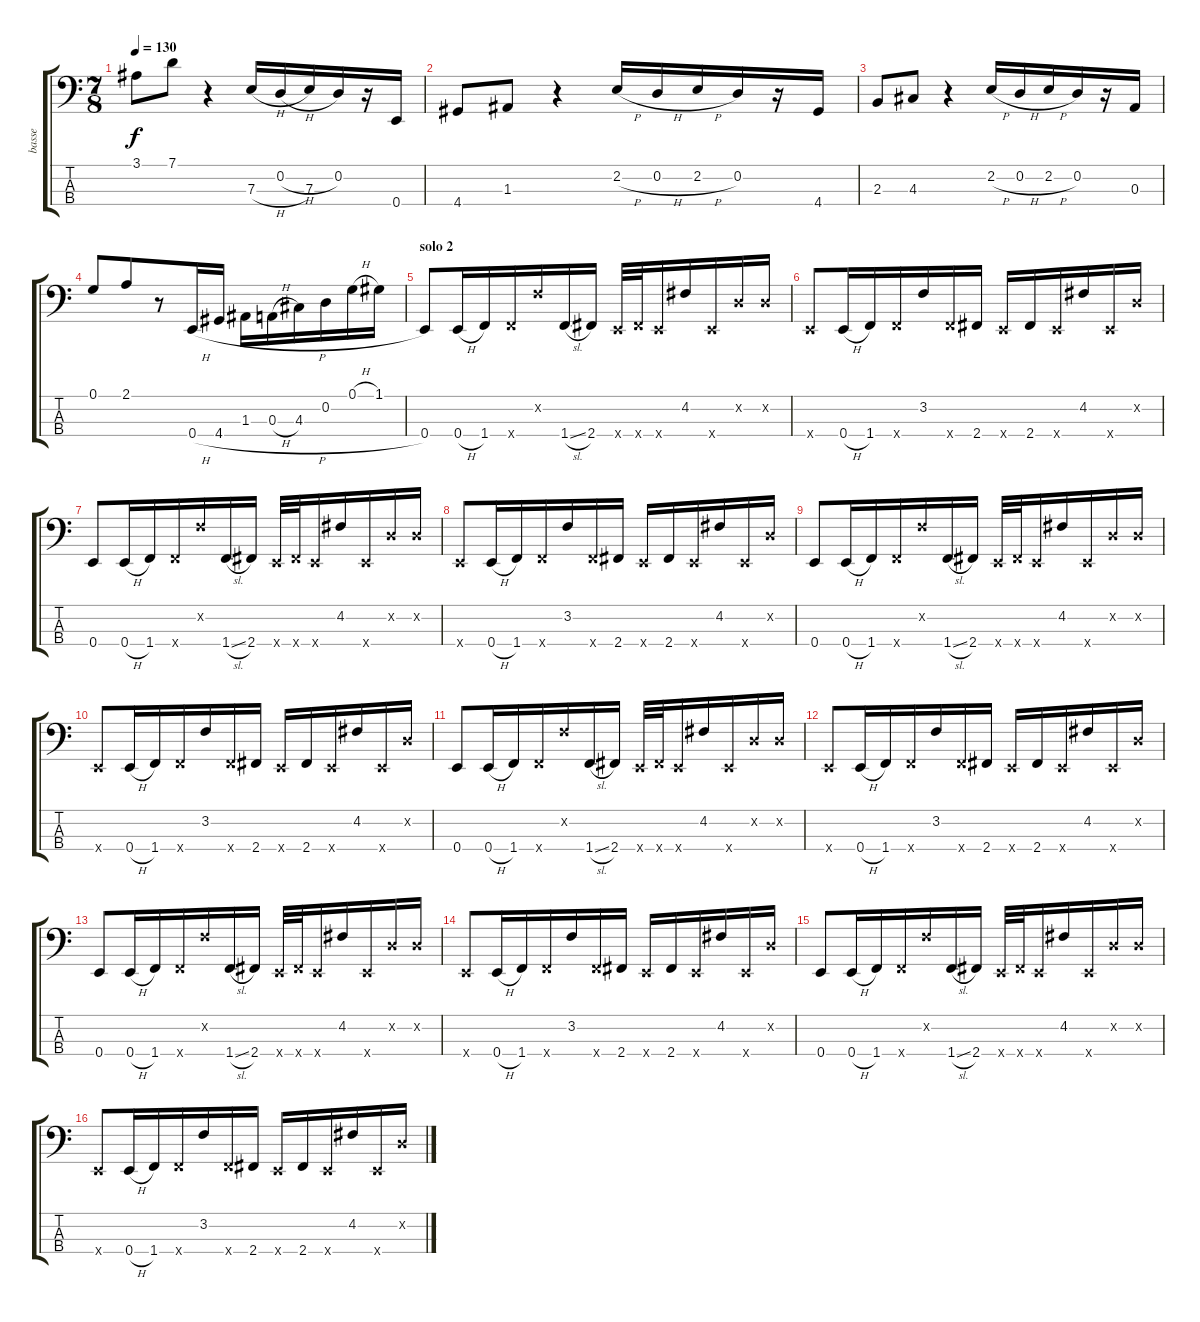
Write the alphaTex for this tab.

\track ("basse" "basse") {instrument electricbassfinger}
\staff {score tabs}
\tuning (G2 D2 A1 E1) {hide}
\ts (7 8)
\tempo 130
\clef f4
\ks c
3.1.8{dy f} 7.1.8 r.4 7.3{h}.16 0.2{h}.16 7.3.16 0.2.16 r.16 0.4.16 |
4.4.8 1.3.8 r.4 2.2{h}.16 0.2{h}.16 2.2{h}.16 0.2.16 r.16 4.4.16 |
2.3.8 4.3.8 r.4 2.2{h}.16 0.2{h}.16 2.2{h}.16 0.2.16 r.16 0.3.16 |
0.1.8 2.1.8 r.8 0.4{h}.16 4.4{h}.16 1.3.16 0.3{h}.16 4.3.16 0.2.16 0.1{h}.16 1.1.16 |
\section ("" "solo 2")
0.4.8{instrument slapbass1} 0.4{h}.16 1.4.16 1.4{x}.16 3.2{x}.16 1.4{sl}.16 2.4.16 0.4{x}.32 2.4{x}.32 0.4{x}.16 4.2.16 0.4{x}.16 0.2{x}.16 0.2{x}.16 |
0.4{x}.8{instrument slapbass1} 0.4{h}.16 1.4.16 1.4{x}.16 3.2.16 1.4{x}.16 2.4.16 0.4{x}.16 2.4.16 0.4{x}.16 4.2.16 0.4{x}.16 0.2{x}.16 |
0.4.8{instrument slapbass1} 0.4{h}.16 1.4.16 1.4{x}.16 3.2{x}.16 1.4{sl}.16 2.4.16 0.4{x}.32 2.4{x}.32 0.4{x}.16 4.2.16 0.4{x}.16 0.2{x}.16 0.2{x}.16 |
0.4{x}.8{instrument slapbass1} 0.4{h}.16 1.4.16 1.4{x}.16 3.2.16 1.4{x}.16 2.4.16 0.4{x}.16 2.4.16 0.4{x}.16 4.2.16 0.4{x}.16 0.2{x}.16 |
0.4.8{instrument slapbass1} 0.4{h}.16 1.4.16 1.4{x}.16 3.2{x}.16 1.4{sl}.16 2.4.16 0.4{x}.32 2.4{x}.32 0.4{x}.16 4.2.16 0.4{x}.16 0.2{x}.16 0.2{x}.16 |
0.4{x}.8{instrument slapbass1} 0.4{h}.16 1.4.16 1.4{x}.16 3.2.16 1.4{x}.16 2.4.16 0.4{x}.16 2.4.16 0.4{x}.16 4.2.16 0.4{x}.16 0.2{x}.16 |
0.4.8{instrument slapbass1} 0.4{h}.16 1.4.16 1.4{x}.16 3.2{x}.16 1.4{sl}.16 2.4.16 0.4{x}.32 2.4{x}.32 0.4{x}.16 4.2.16 0.4{x}.16 0.2{x}.16 0.2{x}.16 |
0.4{x}.8{instrument slapbass1} 0.4{h}.16 1.4.16 1.4{x}.16 3.2.16 1.4{x}.16 2.4.16 0.4{x}.16 2.4.16 0.4{x}.16 4.2.16 0.4{x}.16 0.2{x}.16 |
0.4.8{instrument slapbass1} 0.4{h}.16 1.4.16 1.4{x}.16 3.2{x}.16 1.4{sl}.16 2.4.16 0.4{x}.32 2.4{x}.32 0.4{x}.16 4.2.16 0.4{x}.16 0.2{x}.16 0.2{x}.16 |
0.4{x}.8{instrument slapbass1} 0.4{h}.16 1.4.16 1.4{x}.16 3.2.16 1.4{x}.16 2.4.16 0.4{x}.16 2.4.16 0.4{x}.16 4.2.16 0.4{x}.16 0.2{x}.16 |
0.4.8{instrument slapbass1} 0.4{h}.16 1.4.16 1.4{x}.16 3.2{x}.16 1.4{sl}.16 2.4.16 0.4{x}.32 2.4{x}.32 0.4{x}.16 4.2.16 0.4{x}.16 0.2{x}.16 0.2{x}.16 |
0.4{x}.8{instrument slapbass1} 0.4{h}.16 1.4.16 1.4{x}.16 3.2.16 1.4{x}.16 2.4.16 0.4{x}.16 2.4.16 0.4{x}.16 4.2.16 0.4{x}.16 0.2{x}.16
